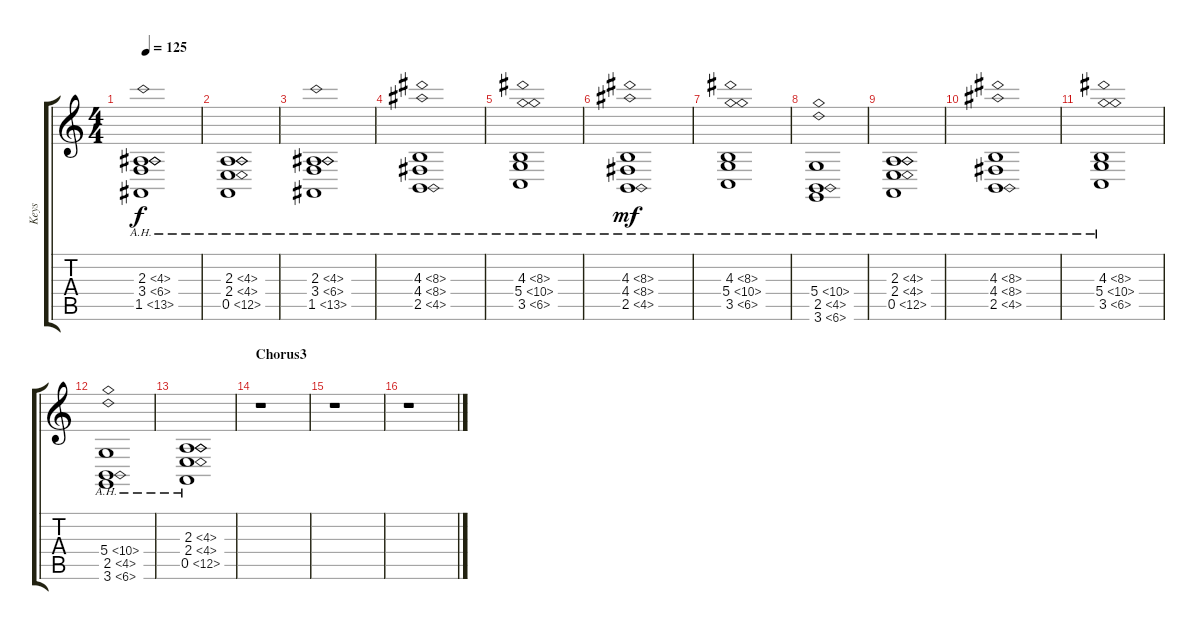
\track ("Keys" "Keys") {instrument stringensemble1}
\staff {score tabs}
\tuning (E4 B3 G3 D3 A2 E2) {hide}
\ts (4 4)
\tempo 125
\clef g2
\ks c
(2.3{ah 2} 3.4{ah 3} 1.5{ah 12}).1{dy f} |
(2.3{ah 2} 2.4{ah 2} 0.5{ah 12}).1 |
(2.3{ah 2} 3.4{ah 3} 1.5{ah 12}).1 |
(4.3{ah 4} 4.4{ah 4} 2.5{ah 2}).1 |
(4.3{ah 4} 5.4{ah 5} 3.5{ah 3}).1 |
(4.3{ah 4} 4.4{ah 4} 2.5{ah 2}).1{dy mf} |
(4.3{ah 4} 5.4{ah 5} 3.5{ah 3}).1 |
(5.4{ah 5} 2.5{ah 2} 3.6{ah 3}).1 |
(2.3{ah 2} 2.4{ah 2} 0.5{ah 12}).1 |
(4.3{ah 4} 4.4{ah 4} 2.5{ah 2}).1 |
(4.3{ah 4} 5.4{ah 5} 3.5{ah 3}).1 |
(5.4{ah 5} 2.5{ah 2} 3.6{ah 3}).1 |
(2.3{ah 2} 2.4{ah 2} 0.5{ah 12}).1 |
\section ("" "Chorus3")
r.1 |
r.1 |
r.1
